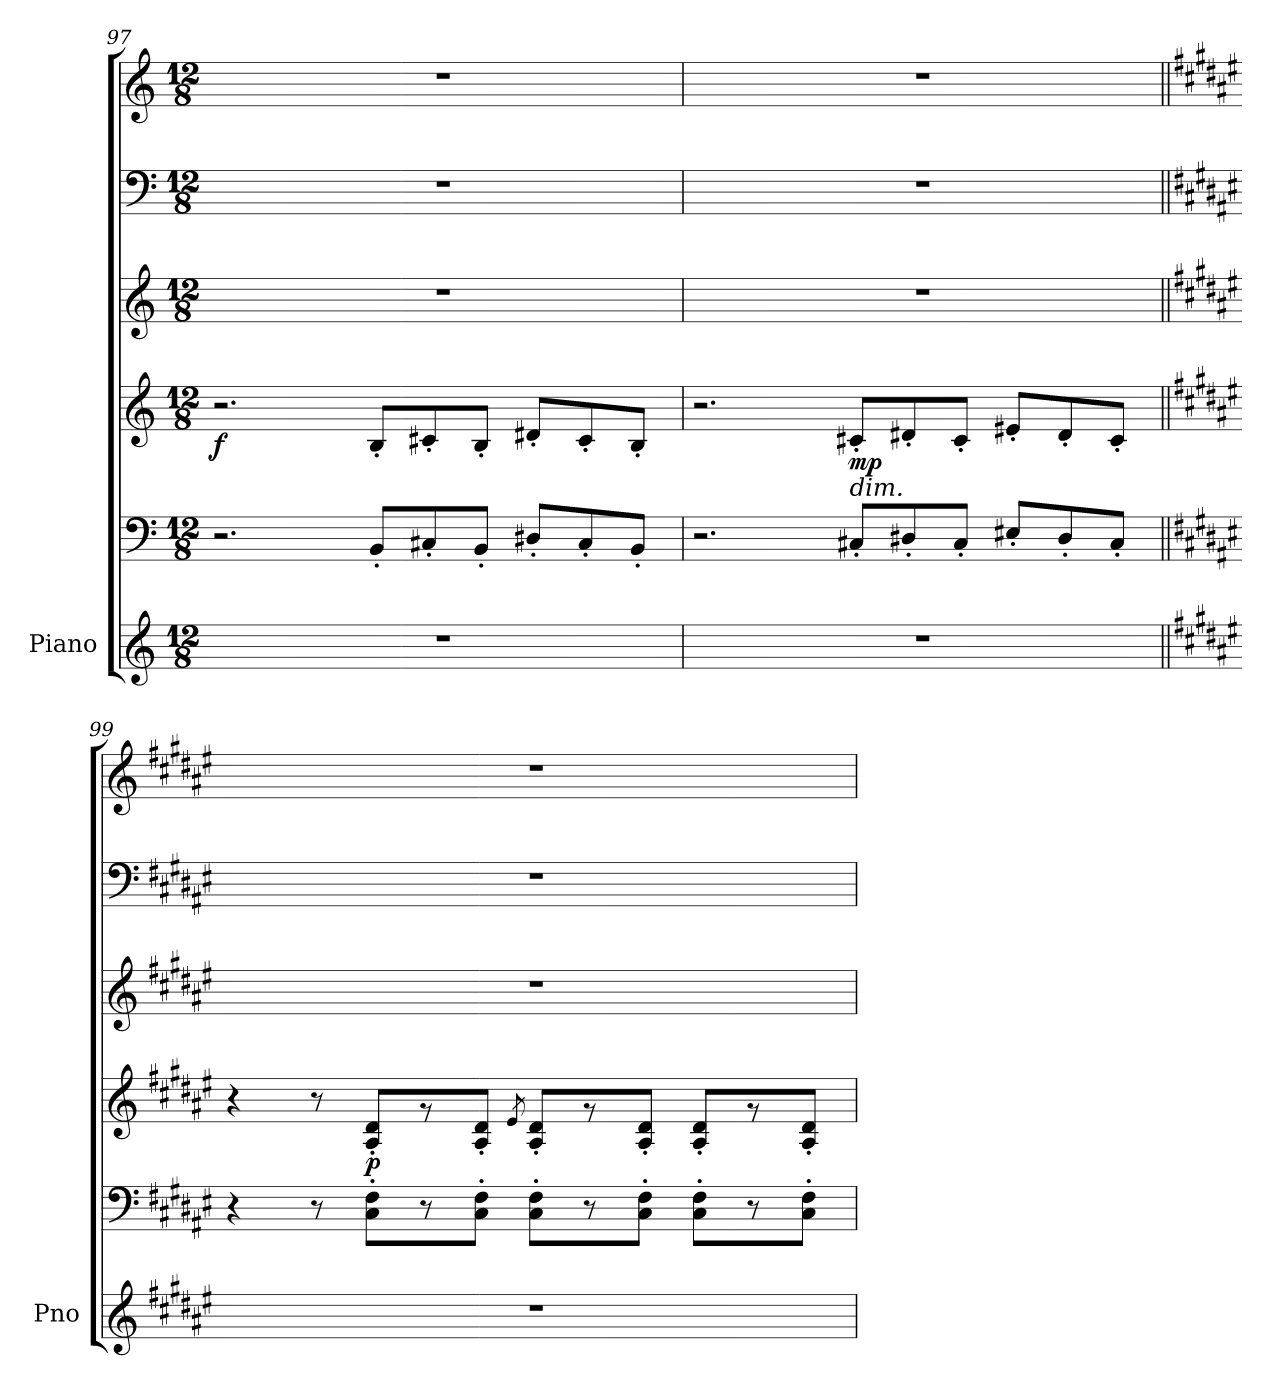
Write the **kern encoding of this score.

**kern	**kern	**kern	**kern	**kern	**kern	**dynam
*part1	*part1	*part1	*part1	*part1	*part1	*part1
*staff6	*staff5	*staff4	*staff3	*staff2	*staff1	*staff1/2/3/4/5/6
*I"Piano	*	*	*	*	*	*
*I'Pno	*	*	*	*	*	*
*clefG2	*clefF4	*clefG2	*clefG2	*clefF4	*clefG2	*
*k[]	*k[]	*k[]	*k[]	*k[]	*k[]	*
*M12/8	*M12/8	*M12/8	*M12/8	*M12/8	*M12/8	*
=97	=97	=97	=97	=97	=97	=97
!	!	!	!	!	!	!LO:DY:b=4
1.r	2.r	2.r	1.r	1.r	1.r	f
*	*	*	*	*	*MM190	*
!	!	!	!	!	!	!LO:DY:b=4
!	!	!	!	!	!	!LO:DY:n=1:b=4
.	8BB'/L	8B'/L	.	.	.	other-dynamics f
.	8C#X'/	8c#X'/	.	.	.	.
.	8BB'/J	8B'/J	.	.	.	.
*	*	*	*	*	*MM175	*
.	8D#X'/L	8d#X'/L	.	.	.	.
.	8C#'/	8c#'/	.	.	.	.
.	8BB'/J	8B'/J	.	.	.	.
!!LO:LB:g=z
=98	=98	=98	=98	=98	=98	=98
*	*	*	*	*	*MM165	*
1.r	2.r	2.r	1.r	1.r	1.r	.
*	*	*	*	*	*MM150	*
!	!	!LO:TX:b:i:t=dim.	!	!	!	!
!	!	!	!	!	!	!LO:DY:b=4
.	8C#X'/L	8c#X'/L	.	.	.	mp
.	8D#X'/	8d#X'/	.	.	.	.
.	8C#'/J	8c#'/J	.	.	.	.
*	*	*	*	*	*MM130	*
.	8E#X'/L	8e#X'/L	.	.	.	.
*	*	*	*	*	*MM110	*
.	8D#'/	8d#'/	.	.	.	.
*	*	*	*	*	*MM90	*
.	8C#'/J	8c#'/J	.	.	.	.
=99||	=99||	=99||	=99||	=99||	=99||	=99||
*k[f#c#g#d#a#e#]	*k[f#c#g#d#a#e#]	*k[f#c#g#d#a#e#]	*k[f#c#g#d#a#e#]	*k[f#c#g#d#a#e#]	*k[f#c#g#d#a#e#]	*
1.r	4r	4r	1.r	1.r	1.r	.
.	8r	8r	.	.	.	.
*	*	*	*	*	*MM210	*
!	!	!	!	!	!	!LO:DY:b=4
.	8C#\' 8F#\'L	8A#/' 8d#/'L	.	.	.	p
.	8r	8rg	.	.	.	.
.	8C#\' 8F#\'J	8A#/' 8d#/'J	.	.	.	.
.	.	8qe#/	.	.	.	.
.	8C#\' 8F#\'L	8A#/' 8d#/'L	.	.	.	.
.	8r	8rg	.	.	.	.
.	8C#\' 8F#\'J	8A#/' 8d#/'J	.	.	.	.
.	8C#\' 8F#\'L	8A#/' 8d#/'L	.	.	.	.
.	8r	8rg	.	.	.	.
.	8C#\' 8F#\'J	8A#/' 8d#/'J	.	.	.	.
=	=	=	=	=	=	=
*-	*-	*-	*-	*-	*-	*-
